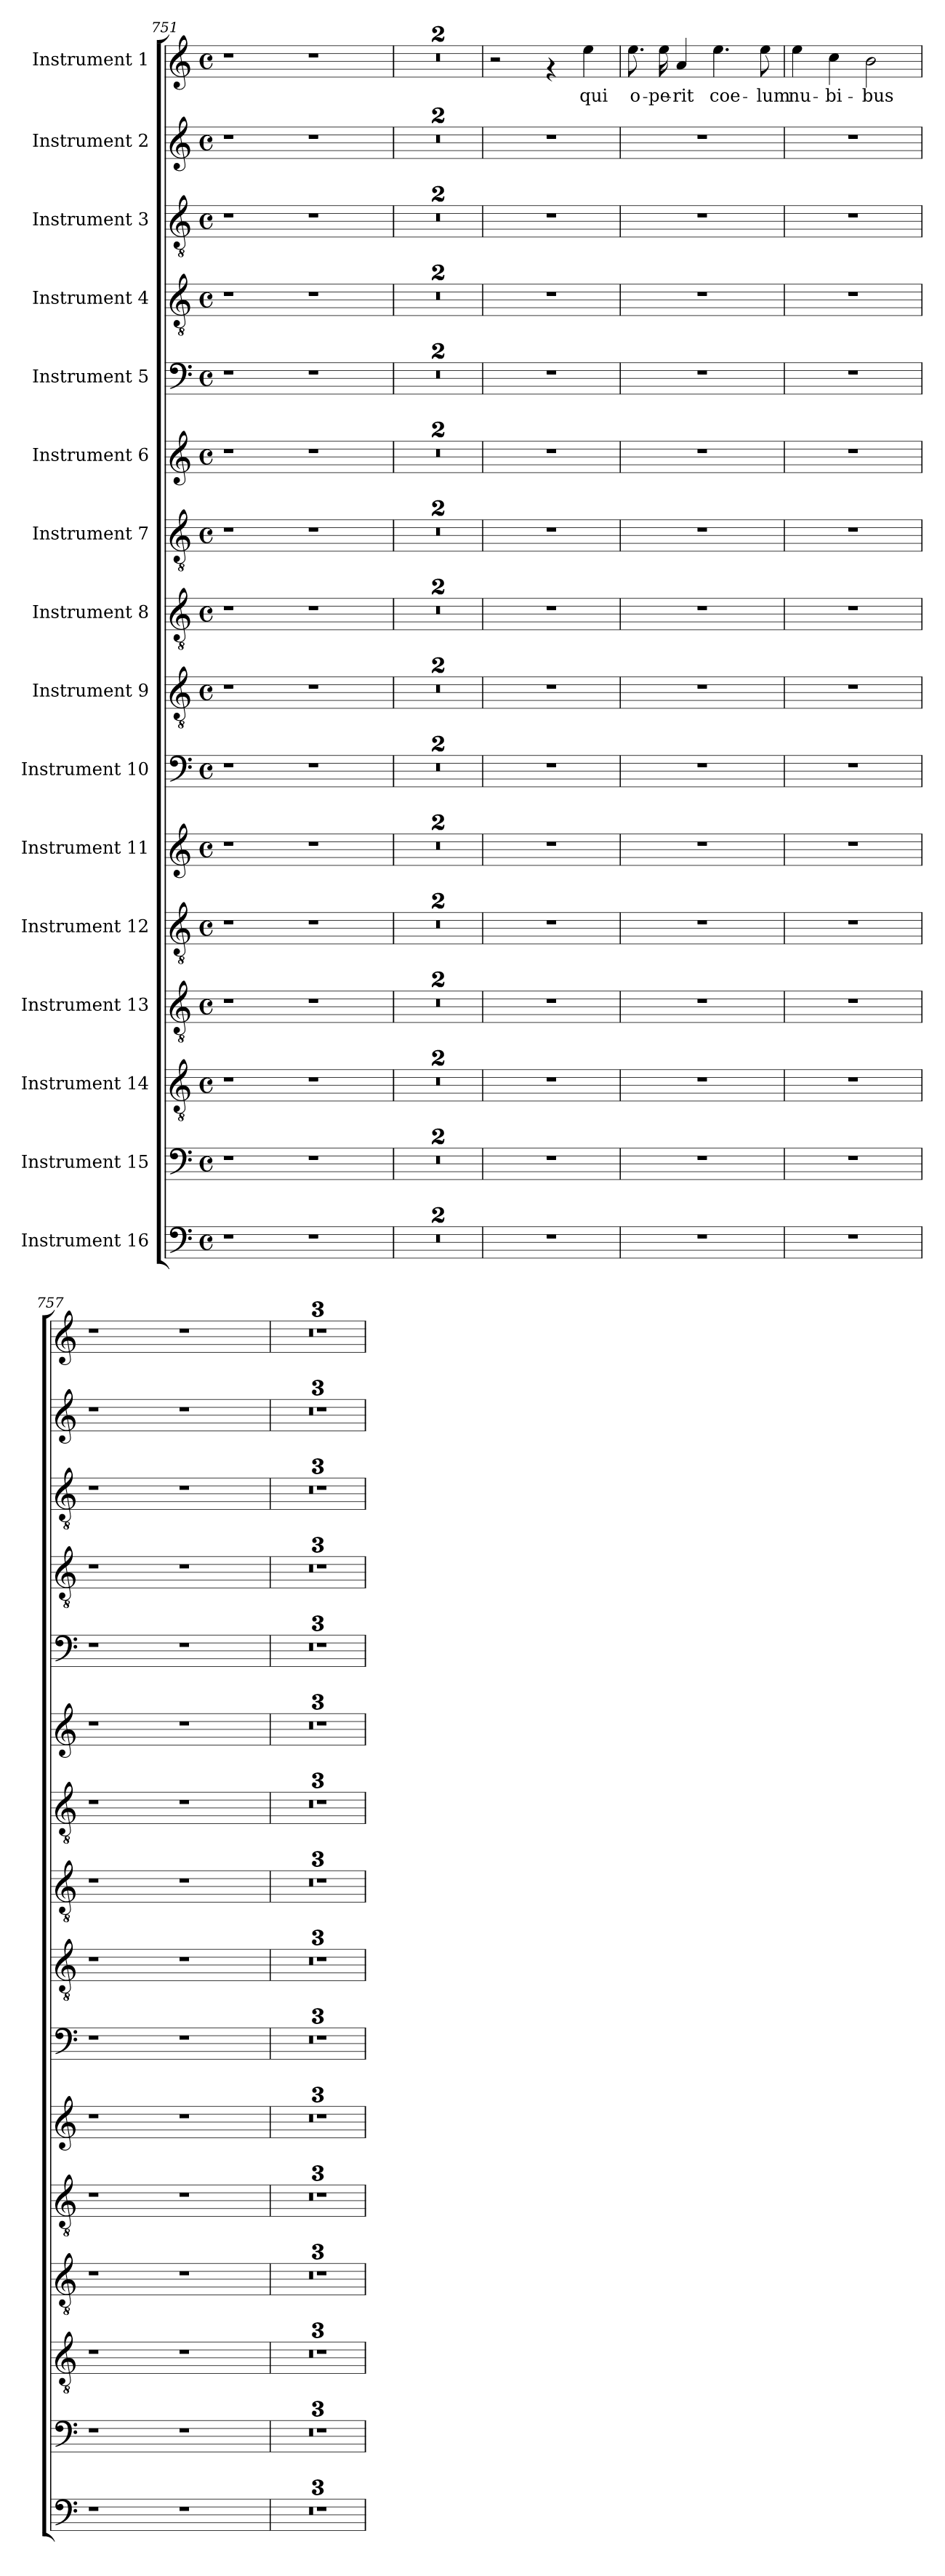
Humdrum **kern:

**kern	**kern	**kern	**kern	**kern	**kern	**kern	**kern	**kern	**kern	**kern	**kern	**kern	**kern	**kern	**kern	**text
*part16	*part15	*part14	*part13	*part12	*part11	*part10	*part9	*part8	*part7	*part6	*part5	*part4	*part3	*part2	*part1	*part1
*staff16	*staff15	*staff14	*staff13	*staff12	*staff11	*staff10	*staff9	*staff8	*staff7	*staff6	*staff5	*staff4	*staff3	*staff2	*staff1	*staff1
*I"Instrument 16	*I"Instrument 15	*I"Instrument 14	*I"Instrument 13	*I"Instrument 12	*I"Instrument 11	*I"Instrument 10	*I"Instrument 9	*I"Instrument 8	*I"Instrument 7	*I"Instrument 6	*I"Instrument 5	*I"Instrument 4	*I"Instrument 3	*I"Instrument 2	*I"Instrument 1	*
*clefF4	*clefF4	*clefGv2	*clefGv2	*clefGv2	*clefG2	*clefF4	*clefGv2	*clefGv2	*clefGv2	*clefG2	*clefF4	*clefGv2	*clefGv2	*clefG2	*clefG2	*
*k[]	*k[]	*k[]	*k[]	*k[]	*k[]	*k[]	*k[]	*k[]	*k[]	*k[]	*k[]	*k[]	*k[]	*k[]	*k[]	*
*C:	*C:	*C:	*C:	*C:	*C:	*C:	*C:	*C:	*C:	*C:	*C:	*C:	*C:	*C:	*C:	*
*M4/4	*M4/4	*M4/4	*M4/4	*M4/4	*M4/4	*M4/4	*M4/4	*M4/4	*M4/4	*M4/4	*M4/4	*M4/4	*M4/4	*M4/4	*M4/4	*
*met(c)	*met(c)	*met(c)	*met(c)	*met(c)	*met(c)	*met(c)	*met(c)	*met(c)	*met(c)	*met(c)	*met(c)	*met(c)	*met(c)	*met(c)	*met(c)	*
=751	=751	=751	=751	=751	=751	=751	=751	=751	=751	=751	=751	=751	=751	=751	=751	=751
1r	1r	1r	1r	1r	1r	1r	1r	1r	1r	1r	1r	1r	1r	1r	1r	.
1r	1r	1r	1r	1r	1r	1r	1r	1r	1r	1r	1r	1r	1r	1r	1r	.
=752	=752	=752	=752	=752	=752	=752	=752	=752	=752	=752	=752	=752	=752	=752	=752	=752
1r	1r	1r	1r	1r	1r	1r	1r	1r	1r	1r	1r	1r	1r	1r	1r	.
=753	=753	=753	=753	=753	=753	=753	=753	=753	=753	=753	=753	=753	=753	=753	=753	=753
1r	1r	1r	1r	1r	1r	1r	1r	1r	1r	1r	1r	1r	1r	1r	1r	.
!!LO:LB:g=z
=754	=754	=754	=754	=754	=754	=754	=754	=754	=754	=754	=754	=754	=754	=754	=754	=754
1r	1r	1r	1r	1r	1r	1r	1r	1r	1r	1r	1r	1r	1r	1r	2r	.
.	.	.	.	.	.	.	.	.	.	.	.	.	.	.	4rf	.
!	!	!	!	!	!	!	!	!	!	!	!	!	!	!	!	!LO:LY:b:cj
.	.	.	.	.	.	.	.	.	.	.	.	.	.	.	4ee\	qui
=755	=755	=755	=755	=755	=755	=755	=755	=755	=755	=755	=755	=755	=755	=755	=755	=755
!	!	!	!	!	!	!	!	!	!	!	!	!	!	!	!	!LO:LY:b:cj
1r	1r	1r	1r	1r	1r	1r	1r	1r	1r	1r	1r	1r	1r	1r	8.ee\	o-
!	!	!	!	!	!	!	!	!	!	!	!	!	!	!	!	!LO:LY:b:cj
.	.	.	.	.	.	.	.	.	.	.	.	.	.	.	16ee\	-pe-
!	!	!	!	!	!	!	!	!	!	!	!	!	!	!	!	!LO:LY:b:cj
.	.	.	.	.	.	.	.	.	.	.	.	.	.	.	4a/	-rit
!	!	!	!	!	!	!	!	!	!	!	!	!	!	!	!	!LO:LY:b:cj
.	.	.	.	.	.	.	.	.	.	.	.	.	.	.	4.ee\	coe-
!	!	!	!	!	!	!	!	!	!	!	!	!	!	!	!	!LO:LY:b:cj
.	.	.	.	.	.	.	.	.	.	.	.	.	.	.	8ee\	-lum
=756	=756	=756	=756	=756	=756	=756	=756	=756	=756	=756	=756	=756	=756	=756	=756	=756
!	!	!	!	!	!	!	!	!	!	!	!	!	!	!	!	!LO:LY:b:cj
1r	1r	1r	1r	1r	1r	1r	1r	1r	1r	1r	1r	1r	1r	1r	4ee\	nu-
!	!	!	!	!	!	!	!	!	!	!	!	!	!	!	!	!LO:LY:b:cj
.	.	.	.	.	.	.	.	.	.	.	.	.	.	.	4cc\	-bi-
!	!	!	!	!	!	!	!	!	!	!	!	!	!	!	!	!LO:LY:b:cj
.	.	.	.	.	.	.	.	.	.	.	.	.	.	.	2b\	-bus
=757	=757	=757	=757	=757	=757	=757	=757	=757	=757	=757	=757	=757	=757	=757	=757	=757
1r	1r	1r	1r	1r	1r	1r	1r	1r	1r	1r	1r	1r	1r	1r	1r	.
1r	1r	1r	1r	1r	1r	1r	1r	1r	1r	1r	1r	1r	1r	1r	1r	.
=758	=758	=758	=758	=758	=758	=758	=758	=758	=758	=758	=758	=758	=758	=758	=758	=758
1r	1r	1r	1r	1r	1r	1r	1r	1r	1r	1r	1r	1r	1r	1r	1r	.
=759	=759	=759	=759	=759	=759	=759	=759	=759	=759	=759	=759	=759	=759	=759	=759	=759
1r	1r	1r	1r	1r	1r	1r	1r	1r	1r	1r	1r	1r	1r	1r	1r	.
=760	=760	=760	=760	=760	=760	=760	=760	=760	=760	=760	=760	=760	=760	=760	=760	=760
1r	1r	1r	1r	1r	1r	1r	1r	1r	1r	1r	1r	1r	1r	1r	1r	.
=	=	=	=	=	=	=	=	=	=	=	=	=	=	=	=	=
*-	*-	*-	*-	*-	*-	*-	*-	*-	*-	*-	*-	*-	*-	*-	*-	*-
